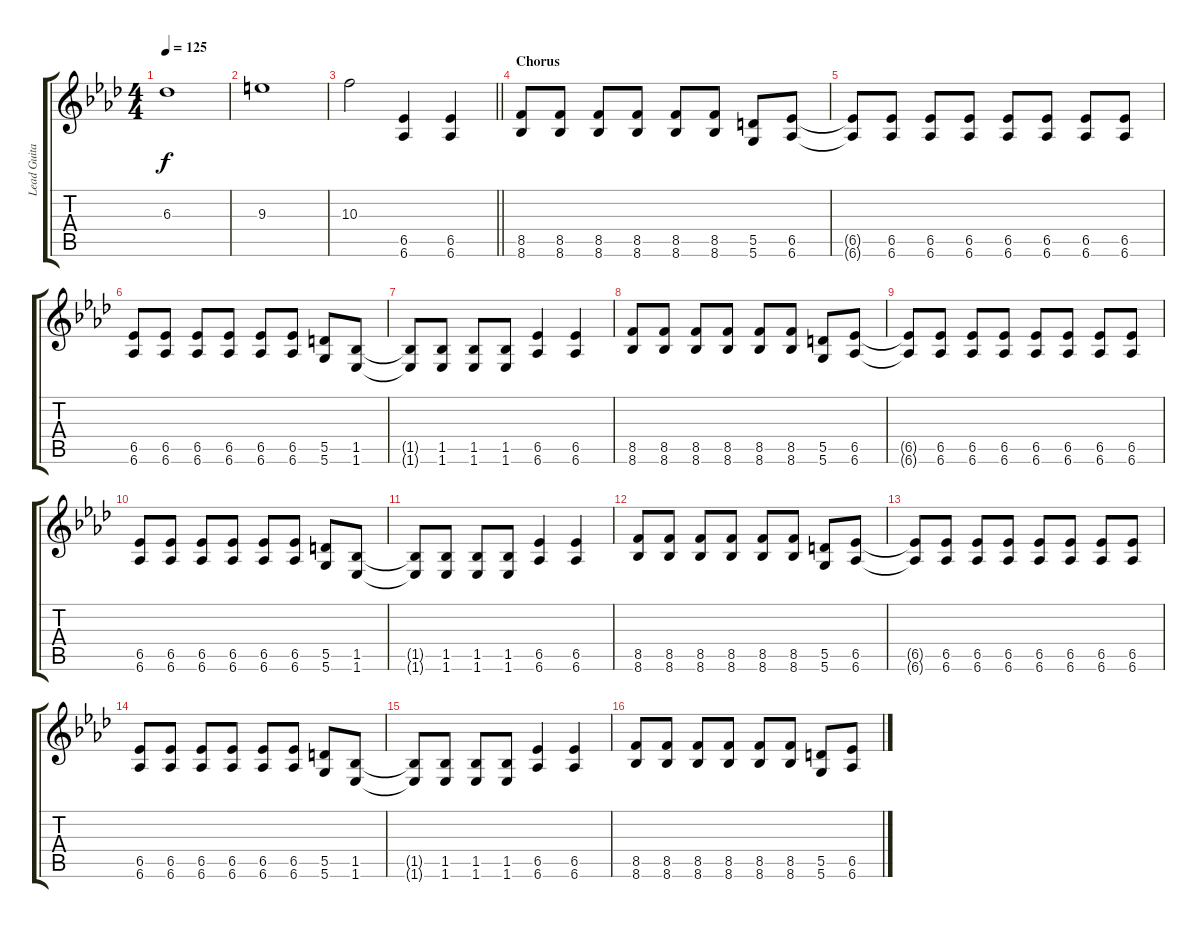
\track ("Lead Guitar" "Lead Guita") {instrument distortionguitar}
\staff {score tabs}
\tuning (E4 B3 G3 D3 A2 D2) {hide}
\ts (4 4)
\tempo 125
\clef g2
\ks fminor
6.3.1{dy f} |
9.3.1 |
\barLineRight lightlight
10.3.2 (6.5 6.6).4{volume 13} (6.5 6.6).4 |
\section ("" "Chorus")
(8.5 8.6).8 (8.5 8.6).8 (8.5 8.6).8 (8.5 8.6).8 (8.5 8.6).8 (8.5 8.6).8 (5.5 5.6).8 (6.5 6.6).8 |
(6.5{t} 6.6{t}).8 (6.5 6.6).8 (6.5 6.6).8 (6.5 6.6).8 (6.5 6.6).8 (6.5 6.6).8 (6.5 6.6).8 (6.5 6.6).8 |
(6.5 6.6).8 (6.5 6.6).8 (6.5 6.6).8 (6.5 6.6).8 (6.5 6.6).8 (6.5 6.6).8 (5.5 5.6).8 (1.5 1.6).8 |
(1.5{t} 1.6{t}).8 (1.5 1.6).8 (1.5 1.6).8 (1.5 1.6).8 (6.5 6.6).4 (6.5 6.6).4 |
(8.5 8.6).8 (8.5 8.6).8 (8.5 8.6).8 (8.5 8.6).8 (8.5 8.6).8 (8.5 8.6).8 (5.5 5.6).8 (6.5 6.6).8 |
(6.5{t} 6.6{t}).8 (6.5 6.6).8 (6.5 6.6).8 (6.5 6.6).8 (6.5 6.6).8 (6.5 6.6).8 (6.5 6.6).8 (6.5 6.6).8 |
(6.5 6.6).8 (6.5 6.6).8 (6.5 6.6).8 (6.5 6.6).8 (6.5 6.6).8 (6.5 6.6).8 (5.5 5.6).8 (1.5 1.6).8 |
(1.5{t} 1.6{t}).8 (1.5 1.6).8 (1.5 1.6).8 (1.5 1.6).8 (6.5 6.6).4 (6.5 6.6).4 |
(8.5 8.6).8 (8.5 8.6).8 (8.5 8.6).8 (8.5 8.6).8 (8.5 8.6).8 (8.5 8.6).8 (5.5 5.6).8 (6.5 6.6).8 |
(6.5{t} 6.6{t}).8 (6.5 6.6).8 (6.5 6.6).8 (6.5 6.6).8 (6.5 6.6).8 (6.5 6.6).8 (6.5 6.6).8 (6.5 6.6).8 |
(6.5 6.6).8 (6.5 6.6).8 (6.5 6.6).8 (6.5 6.6).8 (6.5 6.6).8 (6.5 6.6).8 (5.5 5.6).8 (1.5 1.6).8 |
(1.5{t} 1.6{t}).8 (1.5 1.6).8 (1.5 1.6).8 (1.5 1.6).8 (6.5 6.6).4 (6.5 6.6).4 |
(8.5 8.6).8 (8.5 8.6).8 (8.5 8.6).8 (8.5 8.6).8 (8.5 8.6).8 (8.5 8.6).8 (5.5 5.6).8 (6.5 6.6).8
